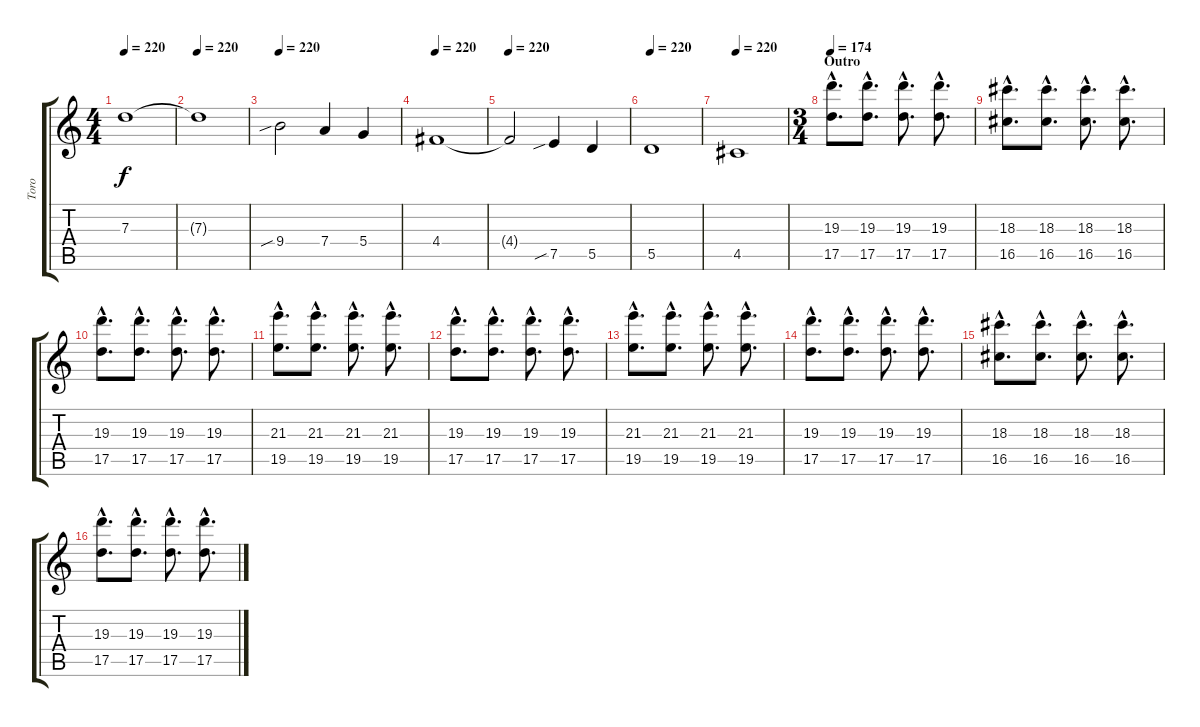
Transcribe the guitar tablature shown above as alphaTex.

\track ("Toro" "Toro") {instrument distortionguitar}
\staff {score tabs}
\tuning (E4 B3 G3 D3 A2 E2) {hide}
\ts (4 4)
\tempo 220
\clef g2
\ks c
7.3{t}.1{dy f} |
\tempo 220
7.3{t}.1 |
\tempo 220
9.4{sib}.2 7.4.4 5.4.4 |
\tempo 220
4.4.1 |
\tempo 220
4.4{t}.2 7.5{sib}.4 5.5.4 |
\tempo 220
5.5.1 |
\tempo 220
4.5.1 |
\ts (3 4)
\section ("" "Outro")
\tempo 174
(19.3{hac} 17.5{hac}).8{d} (19.3{hac} 17.5{hac}).8{d} (19.3{hac} 17.5{hac}).8{d} (19.3{hac} 17.5{hac}).8{d} |
(18.3{hac} 16.5{hac}).8{d} (18.3{hac} 16.5{hac}).8{d} (18.3{hac} 16.5{hac}).8{d} (18.3{hac} 16.5{hac}).8{d} |
(19.3{hac} 17.5{hac}).8{d} (19.3{hac} 17.5{hac}).8{d} (19.3{hac} 17.5{hac}).8{d} (19.3{hac} 17.5{hac}).8{d} |
(21.3{hac} 19.5{hac}).8{d} (21.3{hac} 19.5{hac}).8{d} (21.3{hac} 19.5{hac}).8{d} (21.3{hac} 19.5{hac}).8{d} |
(19.3{hac} 17.5{hac}).8{d} (19.3{hac} 17.5{hac}).8{d} (19.3{hac} 17.5{hac}).8{d} (19.3{hac} 17.5{hac}).8{d} |
(21.3{hac} 19.5{hac}).8{d} (21.3{hac} 19.5{hac}).8{d} (21.3{hac} 19.5{hac}).8{d} (21.3{hac} 19.5{hac}).8{d} |
(19.3{hac} 17.5{hac}).8{d} (19.3{hac} 17.5{hac}).8{d} (19.3{hac} 17.5{hac}).8{d} (19.3{hac} 17.5{hac}).8{d} |
(18.3{hac} 16.5{hac}).8{d} (18.3{hac} 16.5{hac}).8{d} (18.3{hac} 16.5{hac}).8{d} (18.3{hac} 16.5{hac}).8{d} |
(19.3{hac} 17.5{hac}).8{d} (19.3{hac} 17.5{hac}).8{d} (19.3{hac} 17.5{hac}).8{d} (19.3{hac} 17.5{hac}).8{d}
